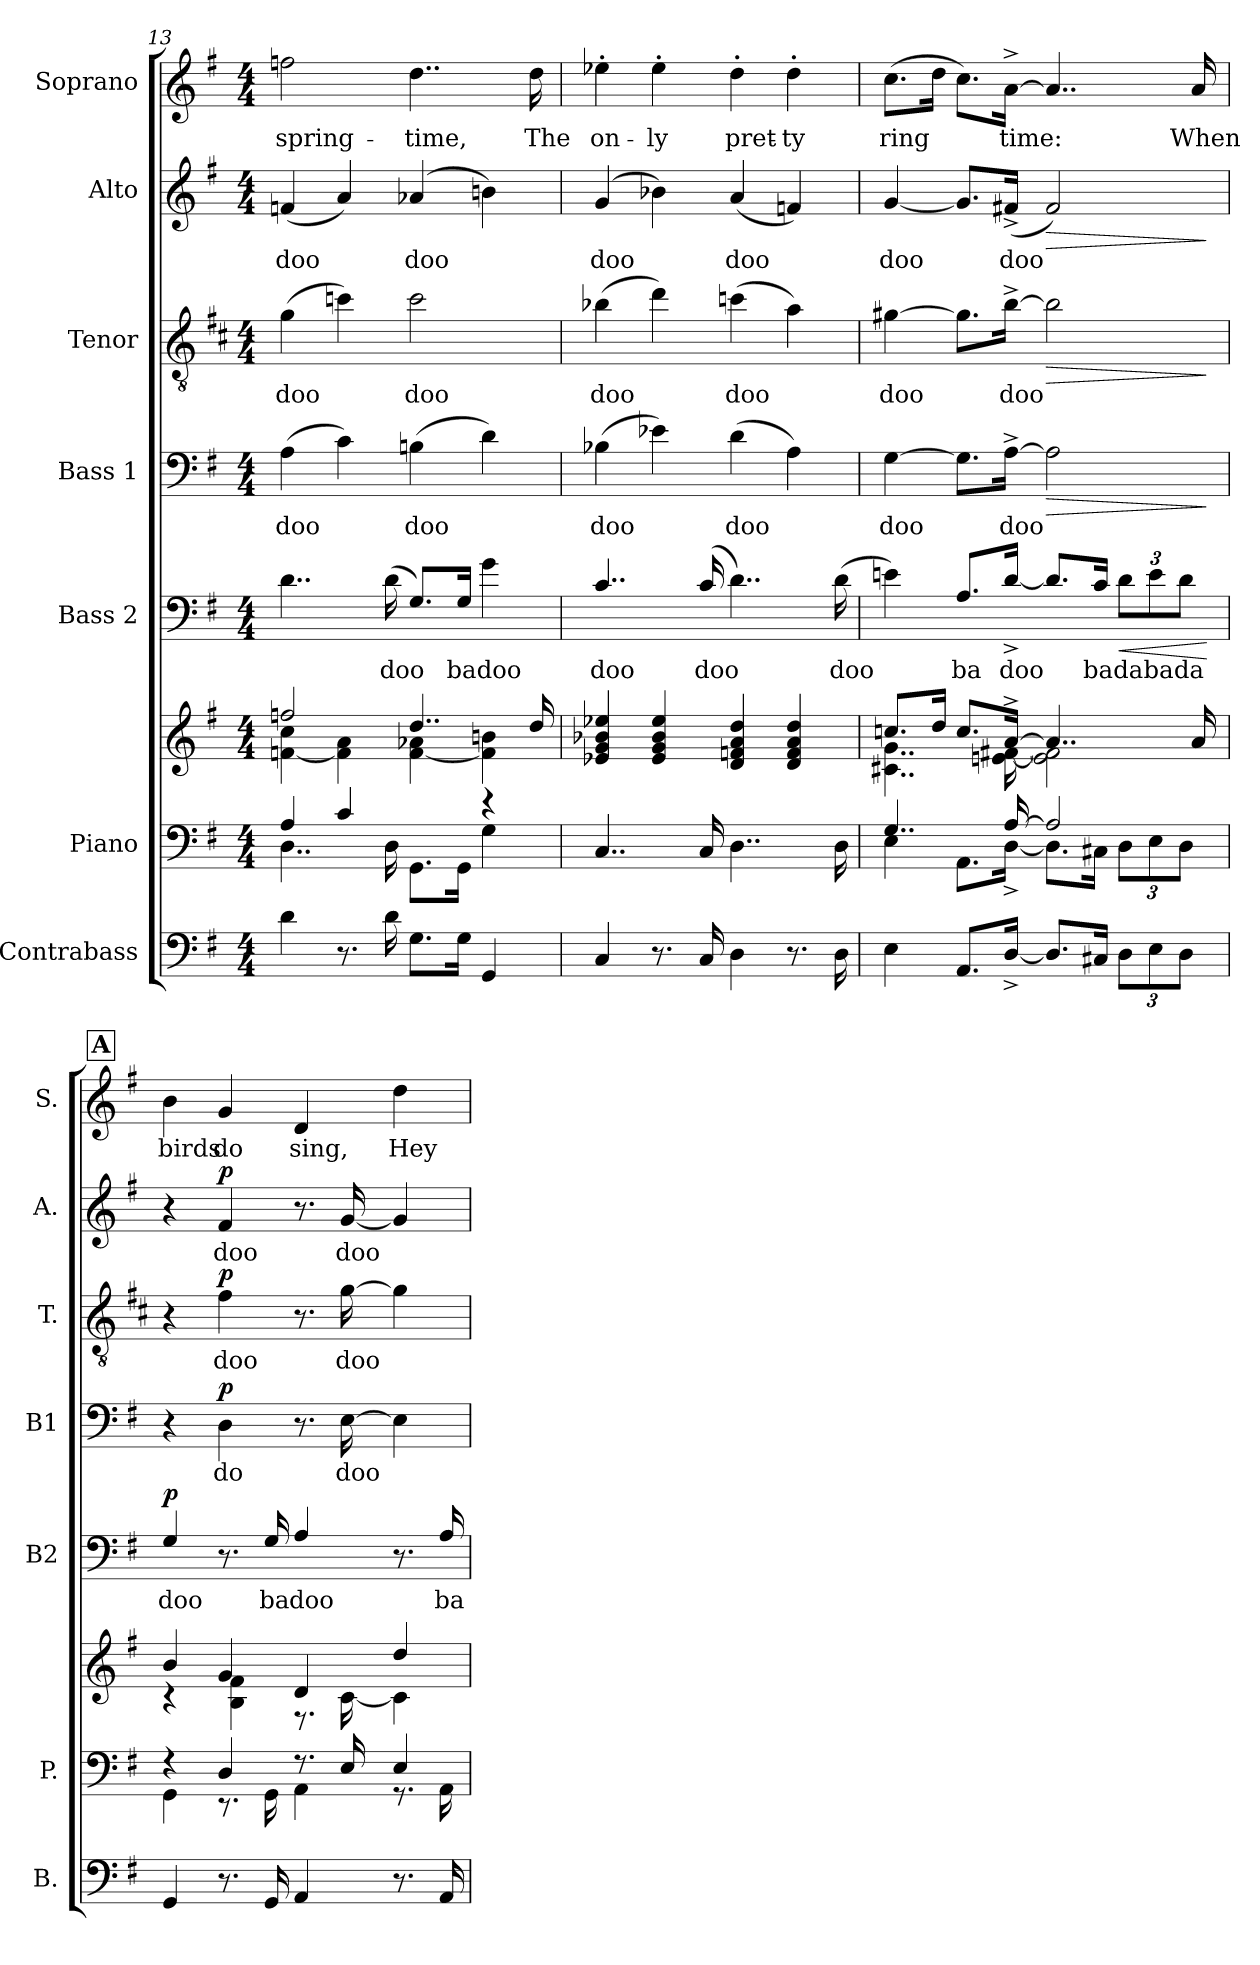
**kern	**kern	**kern	**kern	**text	**dynam	**kern	**text	**dynam	**kern	**text	**dynam	**kern	**text	**dynam	**kern	**text
*part7	*part6	*part6	*part5	*part5	*part5	*part4	*part4	*part4	*part3	*part3	*part3	*part2	*part2	*part2	*part1	*part1
*staff8	*staff7	*staff6	*staff5	*staff5	*staff5	*staff4	*staff4	*staff4	*staff3	*staff3	*staff3	*staff2	*staff2	*staff2	*staff1	*staff1
*I"Contrabass	*I"Piano	*	*I"Bass 2	*	*	*I"Bass 1	*	*	*I"Tenor	*	*	*I"Alto	*	*	*I"Soprano	*
*I'B.	*I'P.	*	*I'B2	*	*	*I'B1	*	*	*I'T.	*	*	*I'A.	*	*	*I'S.	*
!!LO:PB:g=z
*clefF4	*clefF4	*clefG2	*clefF4	*	*	*clefF4	*	*	*clefGv2	*	*	*clefG2	*	*	*clefG2	*
*	*	*	*ITrd12c21	*	*	*	*	*	*ITrd4c7	*	*	*	*	*	*	*
*k[f#]	*k[f#]	*k[f#]	*k[f#]	*	*	*k[f#]	*	*	*k[f#]	*	*	*k[f#]	*	*	*k[f#]	*
*M4/4	*M4/4	*M4/4	*M4/4	*	*	*M4/4	*	*	*M4/4	*	*	*M4/4	*	*	*M4/4	*
=13	=13	=13	=13	=13	=13	=13	=13	=13	=13	=13	=13	=13	=13	=13	=13	=13
*	*^	*^	*	*	*	*	*	*	*	*	*	*	*	*	*	*
!	!	!	!	!	!	!	!	!	!LO:LY:b	!	!	!LO:LY:b	!	!	!LO:LY:b	!	!	!LO:LY:b
4d\	4A/	4..D\	2ffn/	[4fn\ 4cc\	4..D\	.	.	(>4A\	doo	.	(>4c\	doo	.	(<4fn/	doo	.	2ffn\	spring-
8.r	4c/	.	.	4f\] 4a\	.	.	.	4c\)	.	.	4fn\)	.	.	4a/)	.	.	.	.
!	!	!	!	!	!	!LO:LY:b	!	!	!	!	!	!	!	!	!	!	!	!
16d\	.	16D\	.	.	(>16D\	doo	.	.	.	.	.	.	.	.	.	.	.	.
!	!	!	!	!	!	!	!	!	!LO:LY:b	!	!	!LO:LY:b	!	!	!LO:LY:b	!	!	!LO:LY:b
8.G\L	8.ryy	8.GG\L	4..dd/	[4f\ 4a-X\	8.GG/L)	.	.	(>4Bn\	doo	.	2f\	doo	.	(>4a-X/	doo	.	4..dd\	-time,
!	!	!	!	!	!	!LO:LY:b	!	!	!	!	!	!	!	!	!	!	!	!
16G\Jk	16ryy	16GG\Jk	.	.	16GG/Jk	ba	.	.	.	.	.	.	.	.	.	.	.	.
!	!	!	!	!	!	!LO:LY:b	!	!	!	!	!	!	!	!	!	!	!	!
4GG/	4r	4G\	.	4f\] 4bn\	4G\	doo	.	4d\)	.	.	.	.	.	4bn\)	.	.	.	.
!	!	!	!	!	!	!	!	!	!	!	!	!	!	!	!	!	!	!LO:LY:b
.	.	.	16dd/	.	.	.	.	.	.	.	.	.	.	.	.	.	16dd\	The
*	*v	*v	*	*	*	*	*	*	*	*	*	*	*	*	*	*	*	*
*	*	*v	*v	*	*	*	*	*	*	*	*	*	*	*	*	*	*
=14	=14	=14	=14	=14	=14	=14	=14	=14	=14	=14	=14	=14	=14	=14	=14	=14
!	!	!	!	!LO:LY:b	!	!	!LO:LY:b	!	!	!LO:LY:b	!	!	!LO:LY:b	!	!	!LO:LY:b
4C/	4..C/	4e-X/ 4g/ 4b-X/ 4ee-X/	4..C/	doo	.	(>4B-X\	doo	.	(>4e-X\	doo	.	(>4g/	doo	.	4ee-X'\	on-
!	!	!	!	!	!	!	!	!	!	!	!	!	!	!	!	!LO:LY:b
8.r	.	4e-/ 4g/ 4b-/ 4ee-/	.	.	.	4e-X\)	.	.	4g\)	.	.	4b-X\)	.	.	4ee-'\	-ly
!	!	!	!	!LO:LY:b	!	!	!	!	!	!	!	!	!	!	!	!
16C/	16C/	.	(>16C/	doo	.	.	.	.	.	.	.	.	.	.	.	.
!	!	!	!	!	!	!	!LO:LY:b	!	!	!LO:LY:b	!	!	!LO:LY:b	!	!	!LO:LY:b
4D\	4..D\	4d/ 4fn/ 4a/ 4dd/	4..D\)	.	.	(>4d\	doo	.	(>4fn\	doo	.	(<4a/	doo	.	4dd'\	pret-
!	!	!	!	!	!	!	!	!	!	!	!	!	!	!	!	!LO:LY:b
8.r	.	4d/ 4f/ 4a/ 4dd/	.	.	.	4A\)	.	.	4d\)	.	.	4fn/)	.	.	4dd'\	-ty
!	!	!	!	!LO:LY:b	!	!	!	!	!	!	!	!	!	!	!	!
16D\	16D\	.	(>16D\	doo	.	.	.	.	.	.	.	.	.	.	.	.
=15	=15	=15	=15	=15	=15	=15	=15	=15	=15	=15	=15	=15	=15	=15	=15	=15
*	*^	*^	*	*	*	*	*	*	*	*	*	*	*	*	*	*
!	!	!	!	!	!	!	!	!	!LO:LY:b	!	!	!LO:LY:b	!	!	!LO:LY:b	!	!	!LO:LY:b
4E\	4..G/	4E\	8.ccn/L	4..c#X\ 4..g\	4En\)	.	.	[4G\	doo	.	[4c#X\	doo	.	[4g/	doo	.	(>8.cc\L	ring
.	.	.	16dd/Jk	.	.	.	.	.	.	.	.	.	.	.	.	.	16dd\Jk	.
!	!	!	!	!	!	!LO:LY:b	!	!	!	!	!	!	!	!	!	!	!	!
8.AA/L	.	8.AA\L	8.cc/L	.	8.AA/L	ba	.	8.G\L]	.	.	8.c#\L]	.	.	8.g/L]	.	.	8.cc\L)	.
!	!	!	!	!	!	!LO:LY:b	!	!	!LO:LY:b	!	!	!LO:LY:b	!	!	!LO:LY:b	!	!	!LO:LY:b
[16D^/Jk	[16A/	[16D^\Jk	[16a^/Jk	[16en\ [16f#X\	[16D^/Jk	doo	.	[16A^\Jk	doo	.	[16e^\Jk	doo	.	(<16f#X^/Jk	doo	.	[16a^\Jk	time:
!	!	!	!	!	!	!	!	!	!	!LO:HP:b	!	!	!LO:HP:b	!	!	!LO:HP:b	!	!
8.D/L]	2A/]	8.D\L]	4..a/]	2e\] 2f#\]	8.D/L]	.	.	2A\]	.	>	2e\]	.	>	2f#/)	.	>	4..a/]	.
!	!	!	!	!	!	!LO:LY:b	!	!	!	!	!	!	!	!	!	!	!	!
16C#X/Jk	.	16C#X\Jk	.	.	16C/Jk	ba	.	.	.	.	.	.	.	.	.	.	.	.
*Xbrackettup	*	*Xbrackettup	*	*	*Xbrackettup	*	*	*	*	*	*	*	*	*	*	*	*	*
!	!	!	!	!	!	!LO:LY:b	!LO:HP:b	!	!	!	!	!	!	!	!	!	!	!
12D\L	.	12D\L	.	.	12D\L	da	<	.	.	.	.	.	.	.	.	.	.	.
!	!	!	!	!	!	!LO:LY:b	!	!	!	!	!	!	!	!	!	!	!	!
12E\	.	12E\	.	.	12E\	ba	.	.	.	.	.	.	.	.	.	.	.	.
!	!	!	!	!	!	!LO:LY:b	!	!	!	!	!	!	!	!	!	!	!	!
12D\J	.	12D\J	.	.	12D\J	da	.	.	.	.	.	.	.	.	.	.	.	.
!	!	!	!	!	!	!	!	!	!	!	!	!	!	!	!	!	!	!LO:LY:b
.	.	.	16a/	.	.	.	.	.	.	.	.	.	.	.	.	.	16a/	When
*	*v	*v	*	*	*	*	*	*	*	*	*	*	*	*	*	*	*	*
*	*	*v	*v	*	*	*	*	*	*	*	*	*	*	*	*	*	*
.	.	.	.	.	[	.	.	]	.	.	]	.	.	]	.	.
!!LO:REH:place=s1:a:B:fs=14:t=A
=16	=16	=16	=16	=16	=16	=16	=16	=16	=16	=16	=16	=16	=16	=16	=16	=16
*	*^	*^	*	*	*	*	*	*	*	*	*	*	*	*	*	*
!	!	!	!	!	!	!LO:LY:b	!LO:DY:b	!	!	!	!	!	!	!	!	!	!	!LO:LY:b
4GG/	4r	4GG\	4b/	4r	4GG/	doo	p	4r	.	.	4r	.	.	4r	.	.	4b\	birds
!	!	!	!	!	!	!	!	!	!LO:LY:b	!LO:DY:b	!	!LO:LY:b	!LO:DY:b	!	!LO:LY:b	!LO:DY:b	!	!LO:LY:b
8.r	4D/	8.r	4g/	4B\ 4f#\	8.r	.	.	4D\	do	p	4B\	doo	p	4f#/	doo	p	4g/	do
!	!	!	!	!	!	!LO:LY:b	!	!	!	!	!	!	!	!	!	!	!	!
16GG/	.	16GG\	.	.	16GG/	ba	.	.	.	.	.	.	.	.	.	.	.	.
!	!	!	!	!	!	!LO:LY:b	!	!	!	!	!	!	!	!	!	!	!	!LO:LY:b
4AA/	8.r	4AA\	4d/	8.r	4AA/	doo	.	8.r	.	.	8.r	.	.	8.r	.	.	4d/	sing,
!	!	!	!	!	!	!	!	!	!LO:LY:b	!	!	!LO:LY:b	!	!	!LO:LY:b	!	!	!
.	16E/	.	.	[16c\	.	.	.	[16E\	doo	.	[16c\	doo	.	[16g/	doo	.	.	.
!	!	!	!	!	!	!	!	!	!	!	!	!	!	!	!	!	!	!LO:LY:b
8.r	4E/	8.r	4dd/	4c\]	8.r	.	.	4E\]	.	.	4c\]	.	.	4g/]	.	.	4dd\	Hey
!	!	!	!	!	!	!LO:LY:b	!	!	!	!	!	!	!	!	!	!	!	!
16AA/	.	16AA\	.	.	16AA/	ba	.	.	.	.	.	.	.	.	.	.	.	.
*	*v	*v	*	*	*	*	*	*	*	*	*	*	*	*	*	*	*	*
*	*	*v	*v	*	*	*	*	*	*	*	*	*	*	*	*	*	*
=	=	=	=	=	=	=	=	=	=	=	=	=	=	=	=	=
*-	*-	*-	*-	*-	*-	*-	*-	*-	*-	*-	*-	*-	*-	*-	*-	*-
